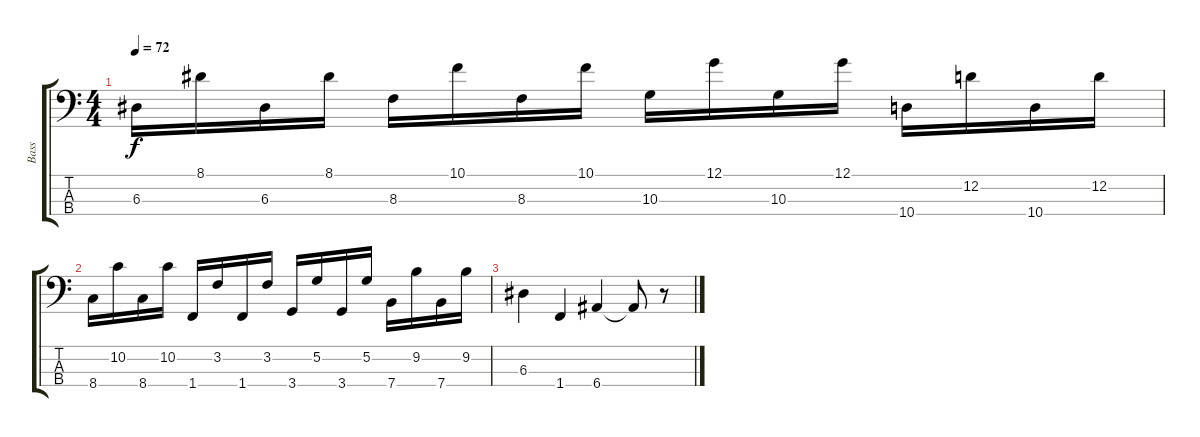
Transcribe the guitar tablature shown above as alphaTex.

\track ("Bass" "Bass") {instrument electricbassfinger}
\staff {score tabs}
\tuning (G2 D2 A1 E1) {hide}
\ts (4 4)
\tempo 72
\clef f4
\ks c
6.3.16{dy f} 8.1.16 6.3.16 8.1.16 8.3.16 10.1.16 8.3.16 10.1.16 10.3.16 12.1.16 10.3.16 12.1.16 10.4.16 12.2.16 10.4.16 12.2.16 |
8.4.16 10.2.16 8.4.16 10.2.16 1.4.16 3.2.16 1.4.16 3.2.16 3.4.16 5.2.16 3.4.16 5.2.16 7.4.16 9.2.16 7.4.16 9.2.16 |
6.3.4 1.4.4 6.4.4 6.4{t}.8 r.8
